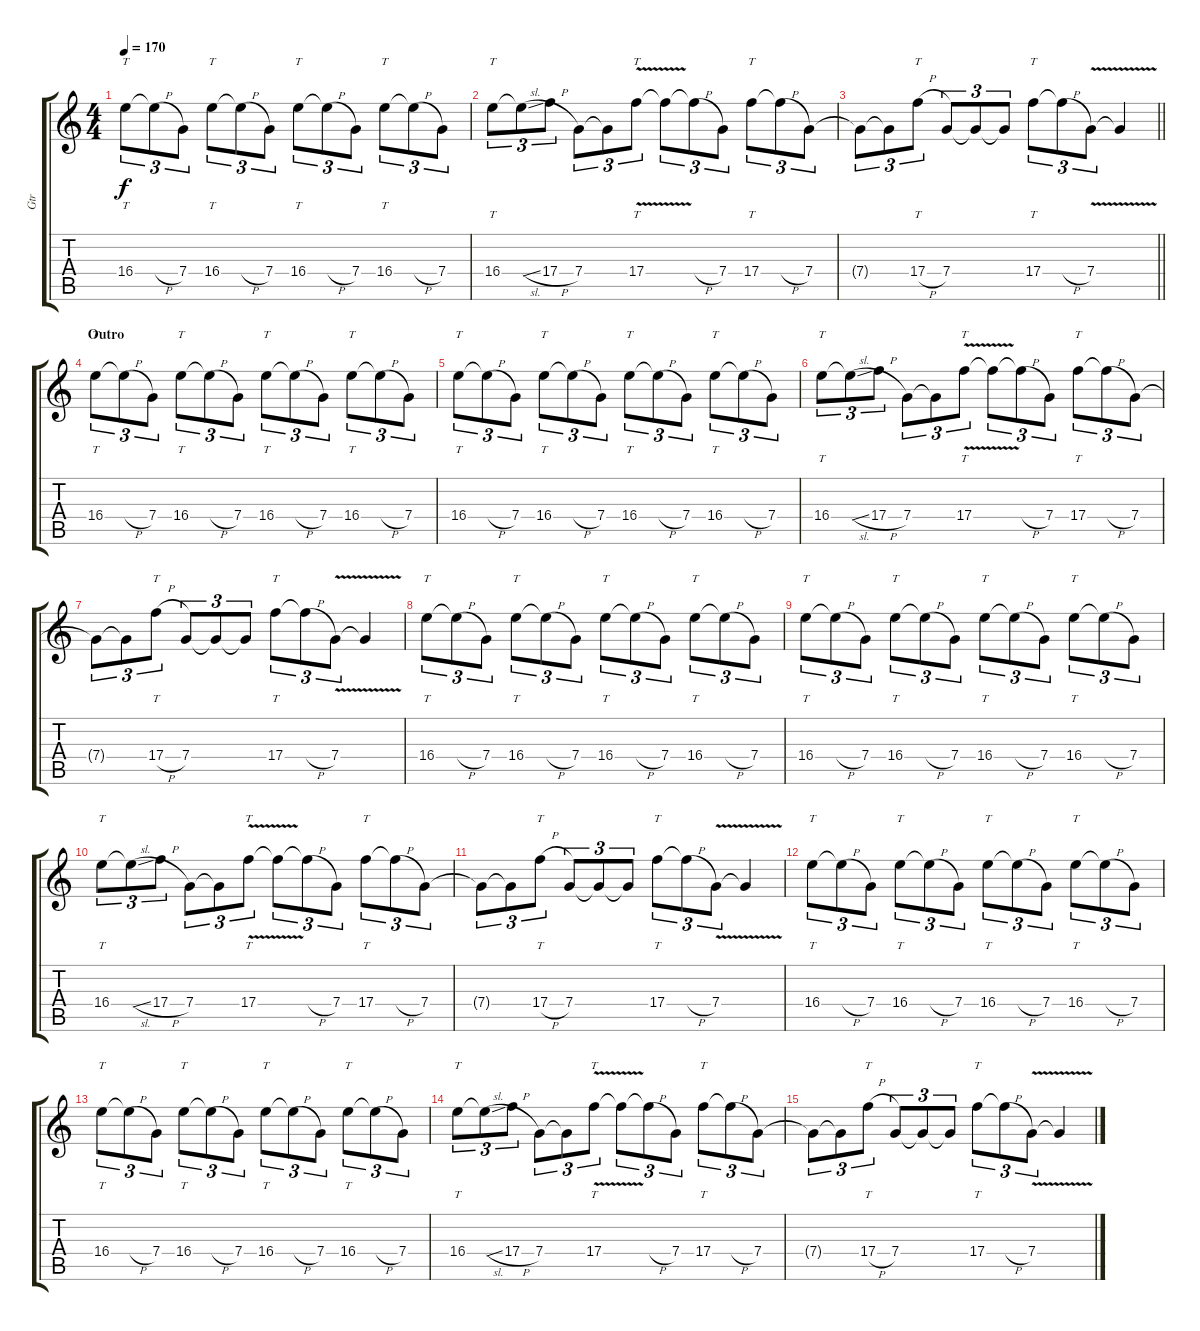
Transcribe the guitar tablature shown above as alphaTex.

\track ("Gtr" "Gtr") {instrument overdrivenguitar}
\staff {score tabs}
\tuning (D4 A3 F3 C3 G2 D2) {hide}
\ts (4 4)
\tempo 170
\clef g2
\ks c
16.4.8{tt tu (3 2) dy f} 16.4{h t}.8{tu (3 2)} 7.4.8{tu (3 2)} 16.4.8{tt tu (3 2)} 16.4{h t}.8{tu (3 2)} 7.4.8{tu (3 2)} 16.4.8{tt tu (3 2)} 16.4{h t}.8{tu (3 2)} 7.4.8{tu (3 2)} 16.4.8{tt tu (3 2)} 16.4{h t}.8{tu (3 2)} 7.4.8{tu (3 2)} |
16.4.8{tt tu (3 2)} 16.4{sl t}.8{tu (3 2)} 17.4{h}.8{tu (3 2)} 7.4.8{tu (3 2)} 7.4{t}.8{tu (3 2)} 17.4{v}.8{tt tu (3 2)} 17.4{t}.8{tu (3 2)} 17.4{h t}.8{tu (3 2)} 7.4.8{tu (3 2)} 17.4.8{tt tu (3 2)} 17.4{h t}.8{tu (3 2)} 7.4.8{tu (3 2)} |
\barLineRight lightlight
7.4{t}.8{tu (3 2)} 7.4{t}.8{tu (3 2)} 17.4{h}.8{tt tu (3 2)} 7.4.8{tu (3 2)} 7.4{t}.8{tu (3 2)} 7.4{t}.8{tu (3 2)} 17.4.8{tt tu (3 2)} 17.4{h t}.8{tu (3 2)} 7.4{v}.8{tu (3 2)} 7.4{t}.4 |
\section ("" "Outro")
16.4.8{tt tu (3 2)} 16.4{h t}.8{tu (3 2)} 7.4.8{tu (3 2)} 16.4.8{tt tu (3 2)} 16.4{h t}.8{tu (3 2)} 7.4.8{tu (3 2)} 16.4.8{tt tu (3 2)} 16.4{h t}.8{tu (3 2)} 7.4.8{tu (3 2)} 16.4.8{tt tu (3 2)} 16.4{h t}.8{tu (3 2)} 7.4.8{tu (3 2)} |
16.4.8{tt tu (3 2)} 16.4{h t}.8{tu (3 2)} 7.4.8{tu (3 2)} 16.4.8{tt tu (3 2)} 16.4{h t}.8{tu (3 2)} 7.4.8{tu (3 2)} 16.4.8{tt tu (3 2)} 16.4{h t}.8{tu (3 2)} 7.4.8{tu (3 2)} 16.4.8{tt tu (3 2)} 16.4{h t}.8{tu (3 2)} 7.4.8{tu (3 2)} |
16.4.8{tt tu (3 2)} 16.4{sl t}.8{tu (3 2)} 17.4{h}.8{tu (3 2)} 7.4.8{tu (3 2)} 7.4{t}.8{tu (3 2)} 17.4{v}.8{tt tu (3 2)} 17.4{t}.8{tu (3 2)} 17.4{h t}.8{tu (3 2)} 7.4.8{tu (3 2)} 17.4.8{tt tu (3 2)} 17.4{h t}.8{tu (3 2)} 7.4.8{tu (3 2)} |
7.4{t}.8{tu (3 2)} 7.4{t}.8{tu (3 2)} 17.4{h}.8{tt tu (3 2)} 7.4.8{tu (3 2)} 7.4{t}.8{tu (3 2)} 7.4{t}.8{tu (3 2)} 17.4.8{tt tu (3 2)} 17.4{h t}.8{tu (3 2)} 7.4{v}.8{tu (3 2)} 7.4{t}.4 |
16.4.8{tt tu (3 2)} 16.4{h t}.8{tu (3 2)} 7.4.8{tu (3 2)} 16.4.8{tt tu (3 2)} 16.4{h t}.8{tu (3 2)} 7.4.8{tu (3 2)} 16.4.8{tt tu (3 2)} 16.4{h t}.8{tu (3 2)} 7.4.8{tu (3 2)} 16.4.8{tt tu (3 2)} 16.4{h t}.8{tu (3 2)} 7.4.8{tu (3 2)} |
16.4.8{tt tu (3 2)} 16.4{h t}.8{tu (3 2)} 7.4.8{tu (3 2)} 16.4.8{tt tu (3 2)} 16.4{h t}.8{tu (3 2)} 7.4.8{tu (3 2)} 16.4.8{tt tu (3 2)} 16.4{h t}.8{tu (3 2)} 7.4.8{tu (3 2)} 16.4.8{tt tu (3 2)} 16.4{h t}.8{tu (3 2)} 7.4.8{tu (3 2)} |
16.4.8{tt tu (3 2)} 16.4{sl t}.8{tu (3 2)} 17.4{h}.8{tu (3 2)} 7.4.8{tu (3 2)} 7.4{t}.8{tu (3 2)} 17.4{v}.8{tt tu (3 2)} 17.4{t}.8{tu (3 2)} 17.4{h t}.8{tu (3 2)} 7.4.8{tu (3 2)} 17.4.8{tt tu (3 2)} 17.4{h t}.8{tu (3 2)} 7.4.8{tu (3 2)} |
7.4{t}.8{tu (3 2)} 7.4{t}.8{tu (3 2)} 17.4{h}.8{tt tu (3 2)} 7.4.8{tu (3 2)} 7.4{t}.8{tu (3 2)} 7.4{t}.8{tu (3 2)} 17.4.8{tt tu (3 2)} 17.4{h t}.8{tu (3 2)} 7.4{v}.8{tu (3 2)} 7.4{t}.4 |
16.4.8{tt tu (3 2)} 16.4{h t}.8{tu (3 2)} 7.4.8{tu (3 2)} 16.4.8{tt tu (3 2)} 16.4{h t}.8{tu (3 2)} 7.4.8{tu (3 2)} 16.4.8{tt tu (3 2)} 16.4{h t}.8{tu (3 2)} 7.4.8{tu (3 2)} 16.4.8{tt tu (3 2)} 16.4{h t}.8{tu (3 2)} 7.4.8{tu (3 2)} |
16.4.8{tt tu (3 2)} 16.4{h t}.8{tu (3 2)} 7.4.8{tu (3 2)} 16.4.8{tt tu (3 2)} 16.4{h t}.8{tu (3 2)} 7.4.8{tu (3 2)} 16.4.8{tt tu (3 2)} 16.4{h t}.8{tu (3 2)} 7.4.8{tu (3 2)} 16.4.8{tt tu (3 2)} 16.4{h t}.8{tu (3 2)} 7.4.8{tu (3 2)} |
16.4.8{tt tu (3 2)} 16.4{sl t}.8{tu (3 2)} 17.4{h}.8{tu (3 2)} 7.4.8{tu (3 2)} 7.4{t}.8{tu (3 2)} 17.4{v}.8{tt tu (3 2)} 17.4{t}.8{tu (3 2)} 17.4{h t}.8{tu (3 2)} 7.4.8{tu (3 2)} 17.4.8{tt tu (3 2)} 17.4{h t}.8{tu (3 2)} 7.4.8{tu (3 2)} |
7.4{t}.8{tu (3 2)} 7.4{t}.8{tu (3 2)} 17.4{h}.8{tt tu (3 2)} 7.4.8{tu (3 2)} 7.4{t}.8{tu (3 2)} 7.4{t}.8{tu (3 2)} 17.4.8{tt tu (3 2)} 17.4{h t}.8{tu (3 2)} 7.4{v}.8{tu (3 2)} 7.4{t}.4
